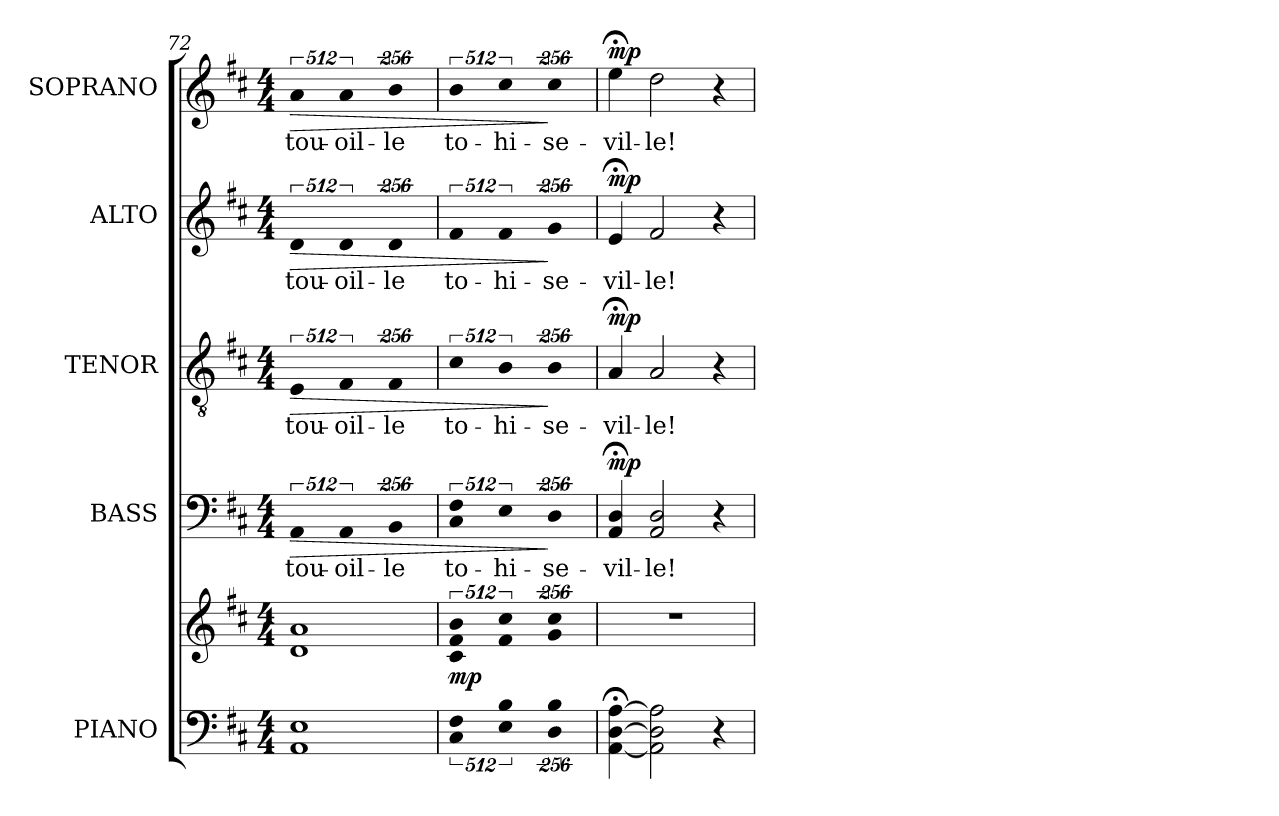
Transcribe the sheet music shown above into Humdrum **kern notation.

**kern	**kern	**dynam	**kern	**text	**dynam	**kern	**text	**dynam	**kern	**text	**dynam	**kern	**text	**dynam
*part5	*part5	*part5	*part4	*part4	*part4	*part3	*part3	*part3	*part2	*part2	*part2	*part1	*part1	*part1
*staff6	*staff5	*staff5/6	*staff4	*staff4	*staff4	*staff3	*staff3	*staff3	*staff2	*staff2	*staff2	*staff1	*staff1	*staff1
*I"PIANO	*	*	*I"BASS	*	*	*I"TENOR	*	*	*I"ALTO	*	*	*I"SOPRANO	*	*
*I'PNO.	*	*	*I'B.	*	*	*I'T.	*	*	*I'A.	*	*	*I'S.	*	*
!!LO:LB:g=z
*clefF4	*clefG2	*	*clefF4	*	*	*clefGv2	*	*	*clefG2	*	*	*clefG2	*	*
*	*	*	*	*	*	*ITrd7c12	*	*	*	*	*	*	*	*
*k[f#c#]	*k[f#c#]	*	*k[f#c#]	*	*	*k[f#c#]	*	*	*k[f#c#]	*	*	*k[f#c#]	*	*
*D:	*D:	*	*D:	*	*	*D:	*	*	*D:	*	*	*D:	*	*
*M4/4	*M4/4	*	*M4/4	*	*	*M4/4	*	*	*M4/4	*	*	*M4/4	*	*
=72	=72	=72	=72	=72	=72	=72	=72	=72	=72	=72	=72	=72	=72	=72
!	!	!	!LO:N:vis=2	!	!	!	!	!	!	!	!	!	!	!
!	!	!	!	!LO:LY:b:color=#000000	!LO:HP:b	!LO:N:vis=2	!	!	!	!	!	!	!	!
!	!	!	!	!	!	!	!LO:LY:b:color=#000000	!LO:HP:b	!LO:N:vis=2	!	!	!	!	!
!	!	!	!	!	!	!	!	!	!	!LO:LY:b:color=#000000	!LO:HP:b	!LO:N:vis=2	!	!
!	!	!	!	!	!	!	!	!	!	!	!	!	!LO:LY:b:color=#000000	!LO:HP:b
1AAi 1Ei	1di 1ai	.	1024%341AAi/	tou-	>	1024%341EEi/	tou-	>	1024%341di/	tou-	>	1024%341ai/	tou-	>
!	!	!	!LO:N:vis=2	!	!	!	!	!	!	!	!	!	!	!
!	!	!	!	!LO:LY:b:color=#000000	!	!LO:N:vis=2	!	!	!	!	!	!	!	!
!	!	!	!	!	!	!	!LO:LY:b:color=#000000	!	!LO:N:vis=2	!	!	!	!	!
!	!	!	!	!	!	!	!	!	!	!LO:LY:b:color=#000000	!	!LO:N:vis=2	!	!
!	!	!	!	!	!	!	!	!	!	!	!	!	!LO:LY:b:color=#000000	!
.	.	.	1024%341AAi/	-oil-	.	1024%341FF#i/	-oil-	.	1024%341di/	-oil-	.	1024%341ai/	-oil-	.
!	!	!	!LO:N:vis=2	!	!	!	!	!	!	!	!	!	!	!
!	!	!	!	!LO:LY:b:color=#000000	!	!LO:N:vis=2	!	!	!	!	!	!	!	!
!	!	!	!	!	!	!	!LO:LY:b:color=#000000	!	!LO:N:vis=2	!	!	!	!	!
!	!	!	!	!	!	!	!	!	!	!LO:LY:b:color=#000000	!	!LO:N:vis=2	!	!
!	!	!	!	!	!	!	!	!	!	!	!	!	!LO:LY:b:color=#000000	!
.	.	.	512%171BBi/	-le	.	512%171FF#i/	-le	.	512%171di/	-le	.	512%171bi/	-le	.
=73	=73	=73	=73	=73	=73	=73	=73	=73	=73	=73	=73	=73	=73	=73
!LO:N:vis=2	!LO:N:vis=2	!	!LO:N:vis=2	!	!	!	!	!	!	!	!	!	!	!
!	!	!	!	!LO:LY:b:color=#000000	!	!LO:N:vis=2	!	!	!	!	!	!	!	!
!	!	!	!	!	!	!	!LO:LY:b:color=#000000	!	!LO:N:vis=2	!	!	!	!	!
!	!	!	!	!	!	!	!	!	!	!LO:LY:b:color=#000000	!	!LO:N:vis=2	!	!
!	!	!	!	!	!	!	!	!	!	!	!	!	!LO:LY:b:color=#000000	!
1024%341C#i\ 1024%341F#i	1024%341c#i/ 1024%341f#i 1024%341bi	mp	1024%341C#i/ 1024%341F#i	to-	.	1024%341C#i/	to-	.	1024%341f#i/	to-	.	1024%341bi\	to-	.
!LO:N:vis=2	!LO:N:vis=2	!	!LO:N:vis=2	!	!	!	!	!	!	!	!	!	!	!
!	!	!	!	!LO:LY:b:color=#000000	!	!LO:N:vis=2	!	!	!	!	!	!	!	!
!	!	!	!	!	!	!	!LO:LY:b:color=#000000	!	!LO:N:vis=2	!	!	!	!	!
!	!	!	!	!	!	!	!	!	!	!LO:LY:b:color=#000000	!	!LO:N:vis=2	!	!
!	!	!	!	!	!	!	!	!	!	!	!	!	!LO:LY:b:color=#000000	!
1024%341Ei\ 1024%341Bi	1024%341f#i/ 1024%341cc#i	.	1024%341Ei/	-hi-	.	1024%341BBi/	-hi-	.	1024%341f#i/	-hi-	.	1024%341cc#i\	-hi-	.
!LO:N:vis=2	!LO:N:vis=2	!	!LO:N:vis=2	!	!	!	!	!	!	!	!	!	!	!
!	!	!	!	!LO:LY:b:color=#000000	!	!LO:N:vis=2	!	!	!	!	!	!	!	!
!	!	!	!	!	!	!	!LO:LY:b:color=#000000	!	!LO:N:vis=2	!	!	!	!	!
!	!	!	!	!	!	!	!	!	!	!LO:LY:b:color=#000000	!	!LO:N:vis=2	!	!
!	!	!	!	!	!	!	!	!	!	!	!	!	!LO:LY:b:color=#000000	!
512%171Di\ 512%171Bi	512%171gi/ 512%171cc#i	.	512%171Di/	-se-	]	512%171BBi/	-se-	]	512%171gi/	-se-	]	512%171cc#i\	-se-	]
=74	=74	=74	=74	=74	=74	=74	=74	=74	=74	=74	=74	=74	=74	=74
!	!	!	!	!LO:LY:b:color=#000000	!	!	!	!	!	!	!	!	!	!
!	!	!	!	!	!	!	!LO:LY:b:color=#000000	!	!	!	!	!	!	!
!	!	!	!	!	!	!	!	!	!	!LO:LY:b:color=#000000	!	!	!	!
!	!	!	!	!	!	!	!	!	!	!	!	!	!LO:LY:b:color=#000000	!
[4AAi\; [4Di; [4Ai;	1r	.	4AAi/; 4Di;	-vil-	mp	4AA;i/	-vil-	mp	4e;i/	-vil-	mp	4ee;i\	-vil-	mp
!	!	!	!	!LO:LY:b:color=#000000	!	!	!	!	!	!	!	!	!	!
!	!	!	!	!	!	!	!LO:LY:b:color=#000000	!	!	!	!	!	!	!
!	!	!	!	!	!	!	!	!	!	!LO:LY:b:color=#000000	!	!	!	!
!	!	!	!	!	!	!	!	!	!	!	!	!	!LO:LY:b:color=#000000	!
2AAi\] 2Di] 2Ai]	.	.	2AAi/ 2Di	-le!	.	2AAi/	-le!	.	2f#i/	-le!	.	2ddi\	-le!	.
4r	.	.	4r	.	.	4r	.	.	4r	.	.	4r	.	.
=	=	=	=	=	=	=	=	=	=	=	=	=	=	=
*-	*-	*-	*-	*-	*-	*-	*-	*-	*-	*-	*-	*-	*-	*-
